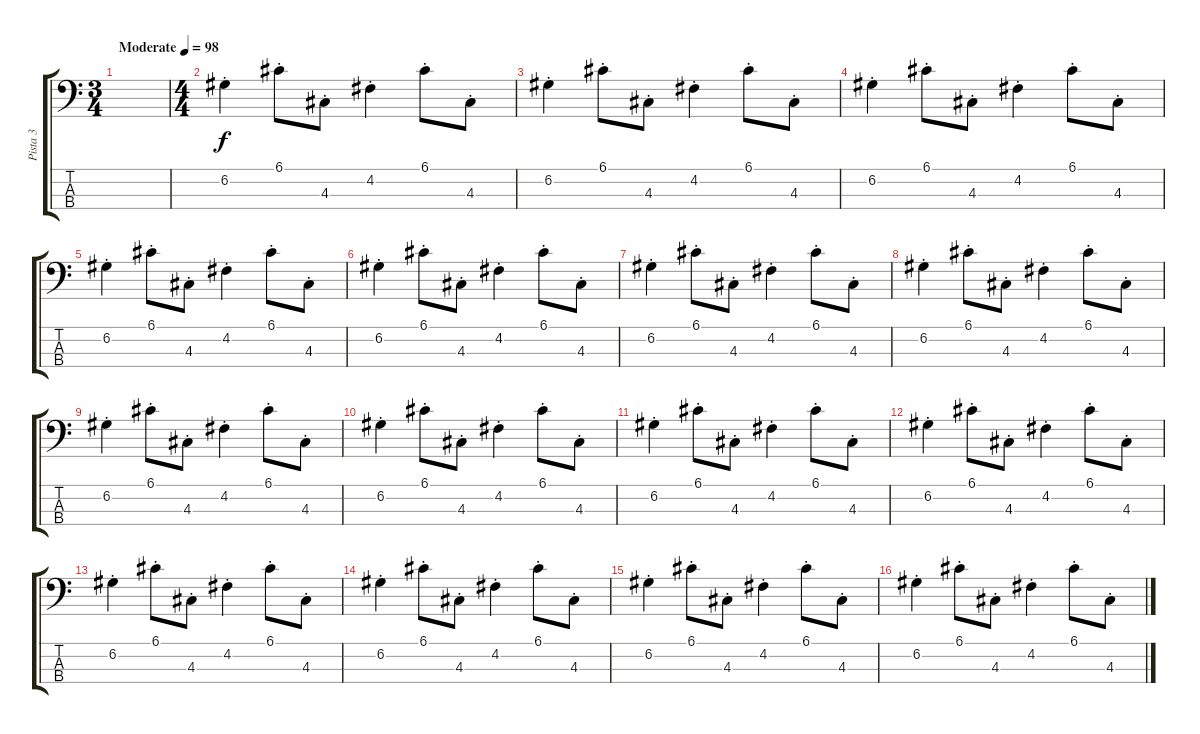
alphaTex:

\track ("Pista 3" "Pista 3") {instrument electricbassfinger}
\staff {score tabs}
\tuning (G2 D2 A1 E1) {hide}
\ts (3 4)
\tempo (98 "Moderate")
\clef f4
\ks c
|
\ts (4 4)
6.2{st}.4 6.1{st}.8 4.3{st}.8 4.2{st}.4 6.1{st}.8 4.3{st}.8 |
6.2{st}.4 6.1{st}.8 4.3{st}.8 4.2{st}.4 6.1{st}.8 4.3{st}.8 |
6.2{st}.4 6.1{st}.8 4.3{st}.8 4.2{st}.4 6.1{st}.8 4.3{st}.8 |
6.2{st}.4 6.1{st}.8 4.3{st}.8 4.2{st}.4 6.1{st}.8 4.3{st}.8 |
6.2{st}.4 6.1{st}.8 4.3{st}.8 4.2{st}.4 6.1{st}.8 4.3{st}.8 |
6.2{st}.4 6.1{st}.8 4.3{st}.8 4.2{st}.4 6.1{st}.8 4.3{st}.8 |
6.2{st}.4 6.1{st}.8 4.3{st}.8 4.2{st}.4 6.1{st}.8 4.3{st}.8 |
6.2{st}.4 6.1{st}.8 4.3{st}.8 4.2{st}.4 6.1{st}.8 4.3{st}.8 |
6.2{st}.4 6.1{st}.8 4.3{st}.8 4.2{st}.4 6.1{st}.8 4.3{st}.8 |
6.2{st}.4 6.1{st}.8 4.3{st}.8 4.2{st}.4 6.1{st}.8 4.3{st}.8 |
6.2{st}.4 6.1{st}.8 4.3{st}.8 4.2{st}.4 6.1{st}.8 4.3{st}.8 |
6.2{st}.4 6.1{st}.8 4.3{st}.8 4.2{st}.4 6.1{st}.8 4.3{st}.8 |
6.2{st}.4 6.1{st}.8 4.3{st}.8 4.2{st}.4 6.1{st}.8 4.3{st}.8 |
6.2{st}.4 6.1{st}.8 4.3{st}.8 4.2{st}.4 6.1{st}.8 4.3{st}.8 |
6.2{st}.4 6.1{st}.8 4.3{st}.8 4.2{st}.4 6.1{st}.8 4.3{st}.8
